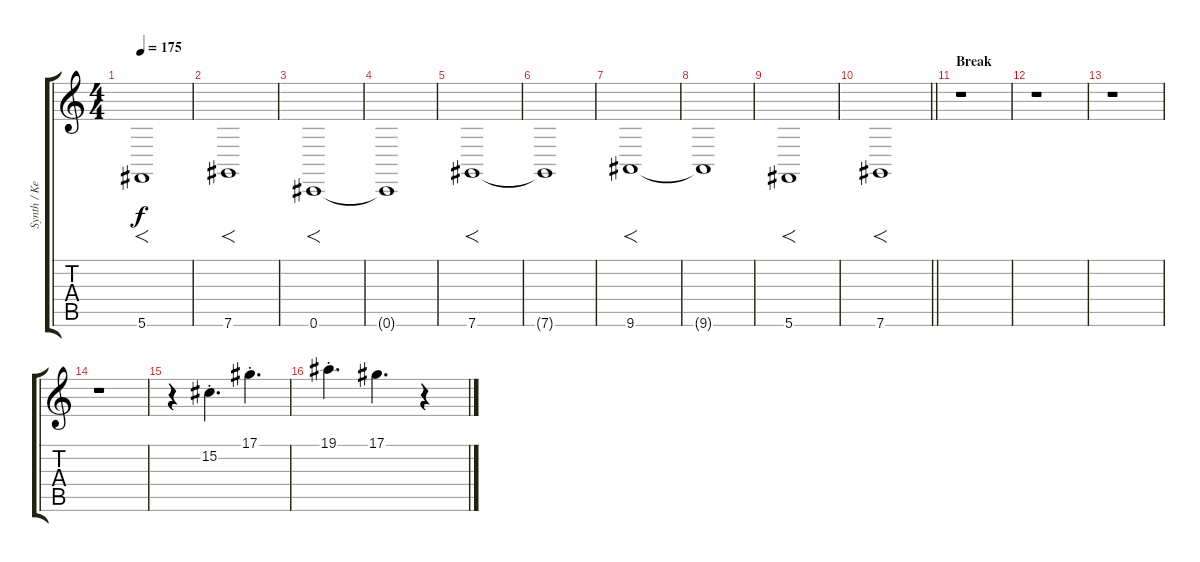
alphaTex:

\track ("Synth / Keyboard" "Synth / Ke") {instrument violin}
\staff {score tabs}
\tuning (Eb4 Bb3 Gb3 Db3 Ab2 Db2) {hide}
\ts (4 4)
\tempo 175
\clef g2
\ks c
5.6.1{f dy f} |
7.6.1{f} |
0.6.1{f} |
0.6{t}.1 |
7.6.1{f} |
7.6{t}.1 |
9.6.1{f} |
9.6{t}.1 |
5.6.1{f} |
\barLineRight lightlight
7.6.1{f} |
\section ("" "Break")
r.1 |
r.1 |
r.1 |
r.1 |
r.4 15.2{st}.4{d instrument marimba} 17.1{st}.4{d} |
19.1{st}.4{d} 17.1.4{d} r.4
